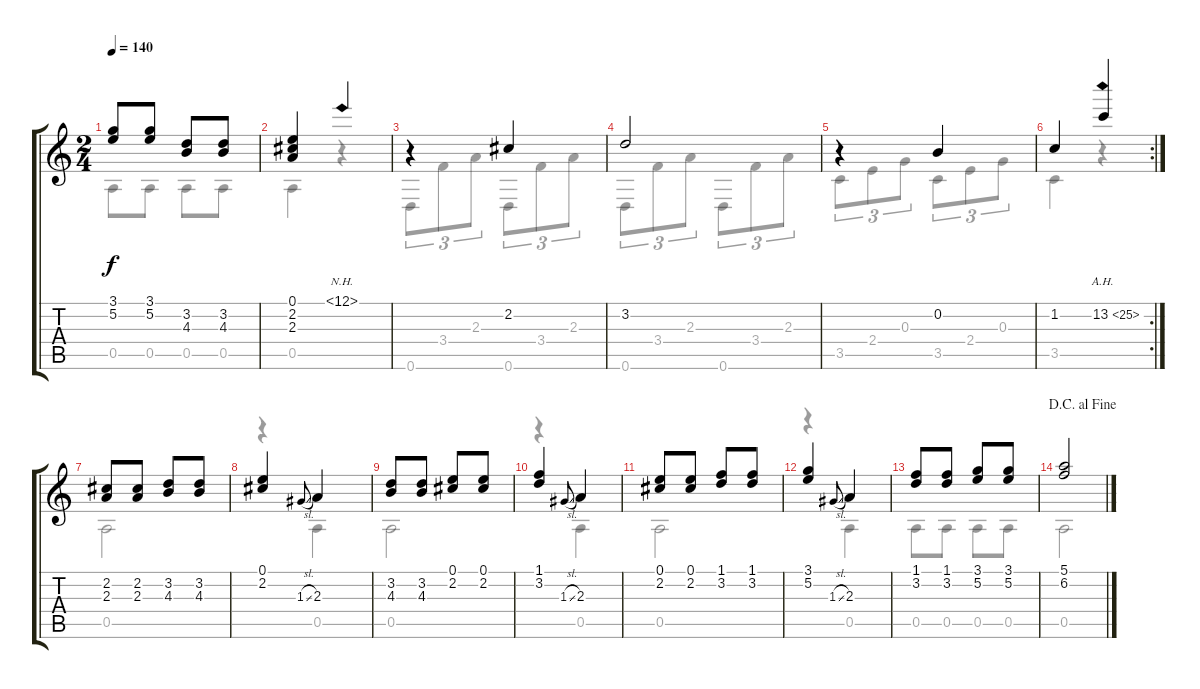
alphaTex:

\track "" {instrument acousticguitarsteel}
\staff {score tabs}
\tuning (E4 B3 G3 D3 A2 D2) {hide}
\voice
\ts (2 4)
\tempo 140
\clef g2
\ks c
(3.1 5.2).8{dy f} (3.1 5.2).8 (3.2 4.3).8 (3.2 4.3).8 |
(0.1 2.2 2.3).4 12.1{nh}.4 |
r.4 2.2.4 |
3.2.2 |
r.4 0.2.4 |
\rc 2
1.2.4 13.2{ah 12}.4 |
(2.2 2.3).8 (2.2 2.3).8 (3.2 4.3).8 (3.2 4.3).8 |
(0.1 2.2).4 1.3{sl}.8{gr onbeat} 2.3.4 |
(3.2 4.3).8 (3.2 4.3).8 (0.1 2.2).8 (0.1 2.2).8 |
(1.1 3.2).4 1.3{sl}.8{gr onbeat} 2.3.4 |
(0.1 2.2).8 (0.1 2.2).8 (1.1 3.2).8 (1.1 3.2).8 |
(3.1 5.2).4 1.3{sl}.8{gr onbeat} 2.3.4 |
(1.1 3.2).8 (1.1 3.2).8 (3.1 5.2).8 (3.1 5.2).8 |
\jump dacapoalfine
(5.1 6.2).2
\voice
\clef g2
\ottava regular
\simile none
\ks c
0.5.8{dy f} 0.5.8 0.5.8 0.5.8 |
0.5.4 r.4 |
0.6.8{tu (3 2)} 3.4.8{tu (3 2)} 2.3.8{tu (3 2)} 0.6.8{tu (3 2)} 3.4.8{tu (3 2)} 2.3.8{tu (3 2)} |
0.6.8{tu (3 2)} 3.4.8{tu (3 2)} 2.3.8{tu (3 2)} 0.6.8{tu (3 2)} 3.4.8{tu (3 2)} 2.3.8{tu (3 2)} |
3.5.8{tu (3 2)} 2.4.8{tu (3 2)} 0.3.8{tu (3 2)} 3.5.8{tu (3 2)} 2.4.8{tu (3 2)} 0.3.8{tu (3 2)} |
3.5.4 r.4 |
0.5.2 |
r.4 0.5.4 |
0.5.2 |
r.4 0.5.4 |
0.5.2 |
r.4 0.5.4 |
0.5.8 0.5.8 0.5.8 0.5.8 |
0.5.2
